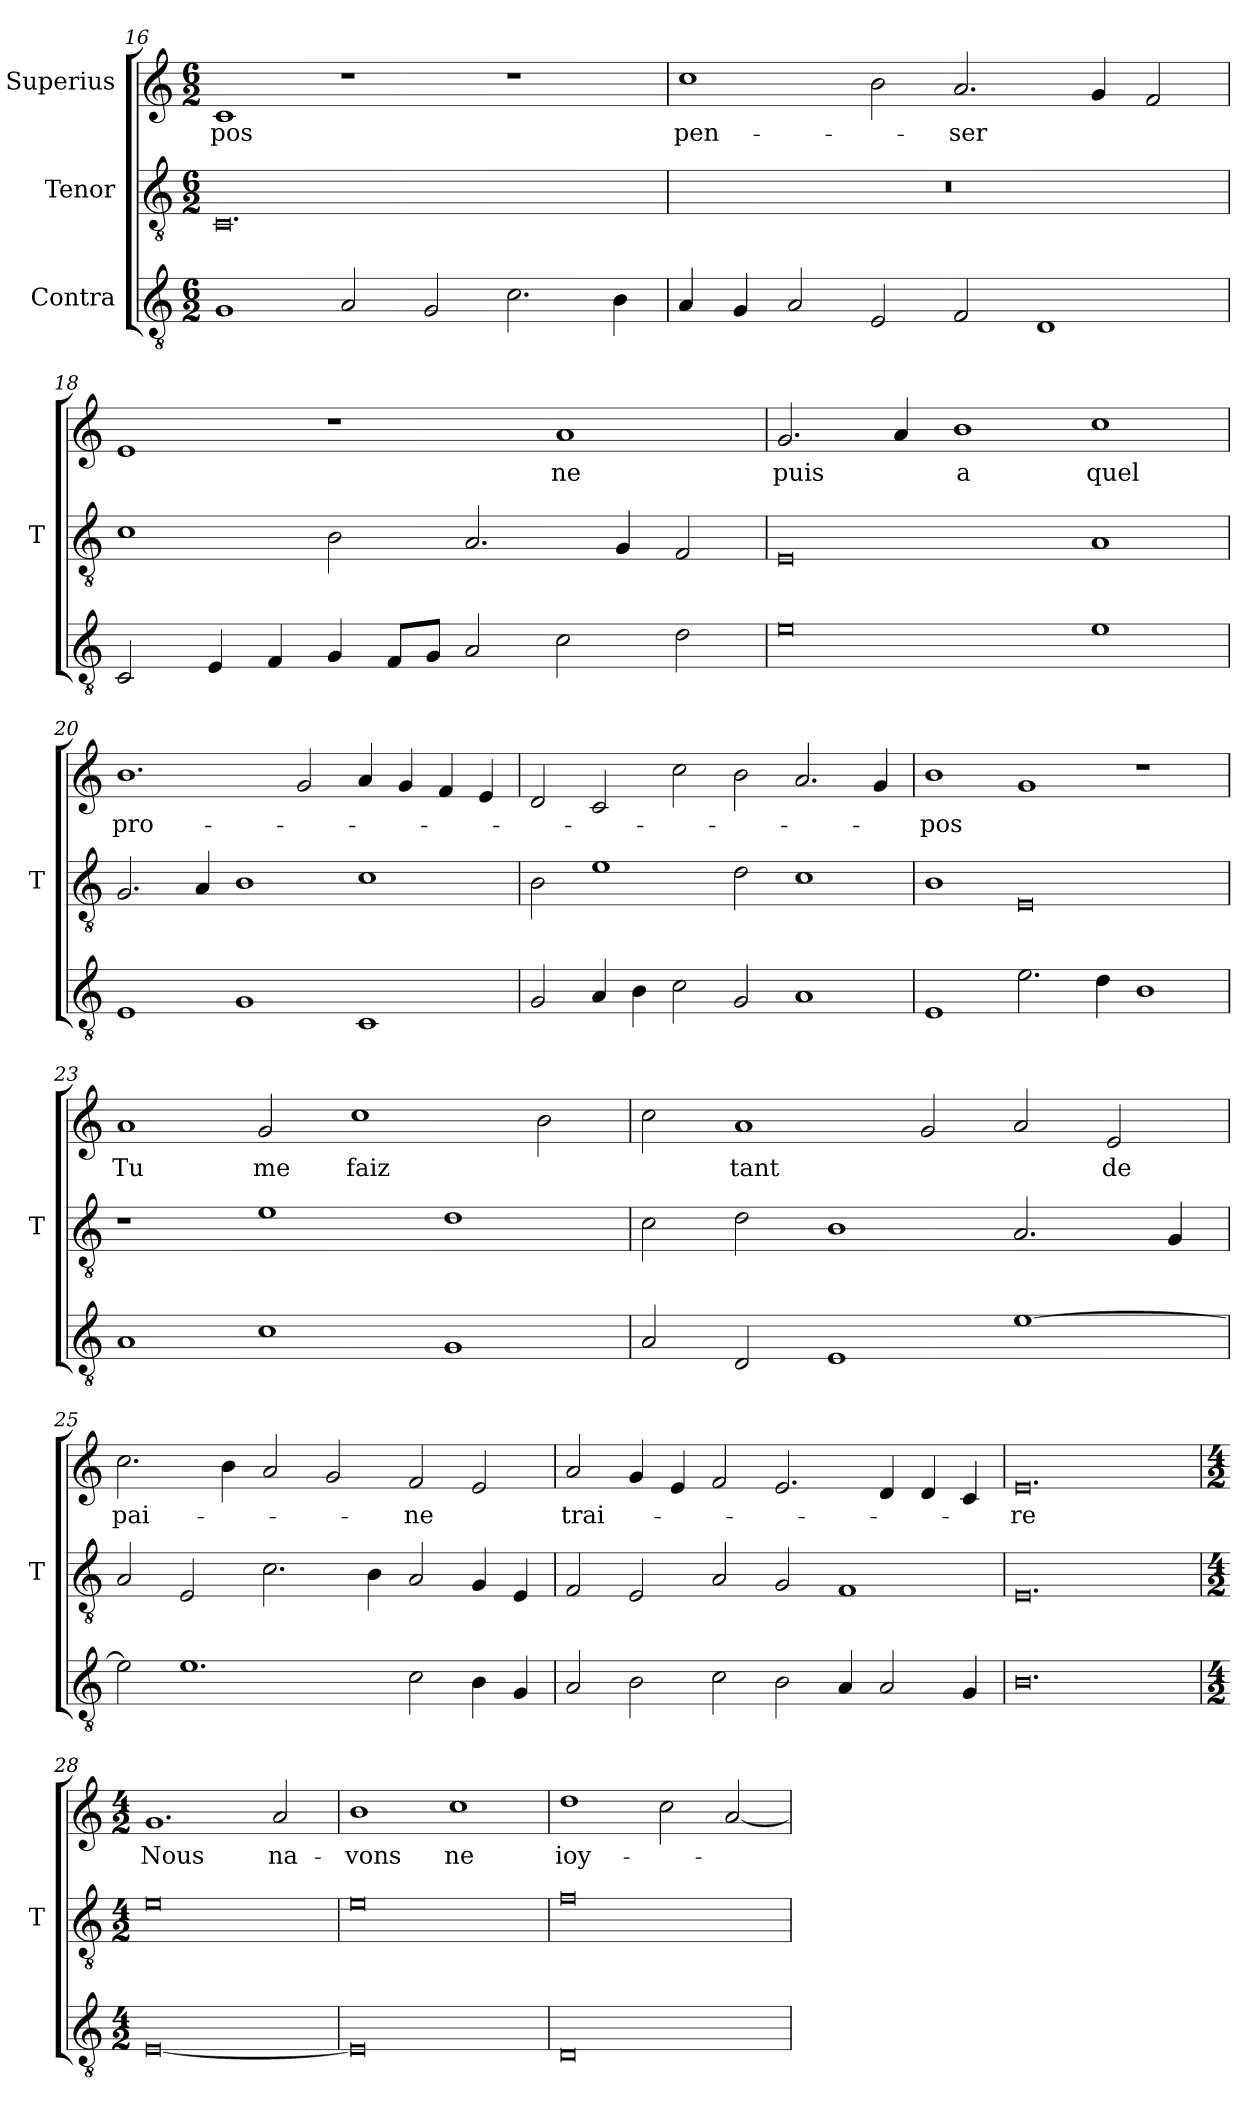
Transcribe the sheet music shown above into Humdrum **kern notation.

**kern	**kern	**kern	**text
*part3	*part2	*part1	*part1
*staff3	*staff2	*staff1	*staff1
*I"Contra	*I"Tenor	*I"Superius	*
*	*I'T	*	*
*clefGv2	*clefGv2	*clefG2	*
*M6/2	*M6/2	*M6/2	*
=16	=16	=16	=16
1G	0.C	1c	-pos
2A	.	1r	.
2G	.	.	.
2.c	.	1r	.
4B	.	.	.
=17	=17	=17	=17
4A	0.r	1cc	pen-
4G	.	.	.
2A	.	.	.
2E	.	2b	.
2F	.	2.a	-ser
1D	.	.	.
.	.	4g	.
.	.	2f	.
=18	=18	=18	=18
2C	1c	1e	.
4E	.	.	.
4F	.	.	.
4G	2B	1r	.
8F/L	.	.	.
8G/J	.	.	.
2A	2.A	.	.
2c	.	1a	-ne
.	4G	.	.
2d	2F	.	.
=19	=19	=19	=19
0e	0E	2.g	-puis
.	.	4a	.
.	.	1b	-a
1e	1A	1cc	-quel
=20	=20	=20	=20
1E	2.G	1.b	pro-
.	4A	.	.
1G	1B	.	.
.	.	2g	.
1C	1c	4a	.
.	.	4g	.
.	.	4f	.
.	.	4e	.
=21	=21	=21	=21
2G	2B	2d	.
4A	1e	2c	.
4B	.	.	.
2c	.	2cc	.
2G	2d	2b	.
1A	1c	2.a	.
.	.	4g	.
=22	=22	=22	=22
1E	1B	1b	-pos
2.e	0E	1g	.
4d	.	.	.
1B	.	1r	.
=23	=23	=23	=23
1A	1r	1a	-Tu
1c	1e	2g	-me
.	.	1cc	-faiz
1G	1d	.	.
.	.	2b	.
=24	=24	=24	=24
2A	2c	2cc	.
2D	2d	1a	-tant
1E	1B	.	.
.	.	2g	.
[1e	2.A	2a	.
.	.	2e	-de
.	4G	.	.
=25	=25	=25	=25
2e]	2A	2.cc	pai-
1.e	2E	.	.
.	.	4b	.
.	2.c	2a	.
.	.	2g	.
.	4B	.	.
2c	2A	2f	-ne
4B	4G	2e	.
4G	4E	.	.
=26	=26	=26	=26
2A	2F	2a	trai-
2B	2E	4g	.
.	.	4e	.
2c	2A	2f	.
2B	2G	2.e	.
4A	1F	.	.
2A	.	4d	.
.	.	4d	.
4G	.	4c	.
=27	=27	=27	=27
0.B	0.E	0.e	-re
=28	=28	=28	=28
*M4/2	*M4/2	*M4/2	*
[0E	0e	1.g	-Nous
.	.	2a	na-
=29	=29	=29	=29
0E]	0e	1b	-vons
.	.	1cc	-ne
=30	=30	=30	=30
0D	0f	1dd	ioy-
.	.	2cc	.
.	.	[2a	.
=	=	=	=
*-	*-	*-	*-
